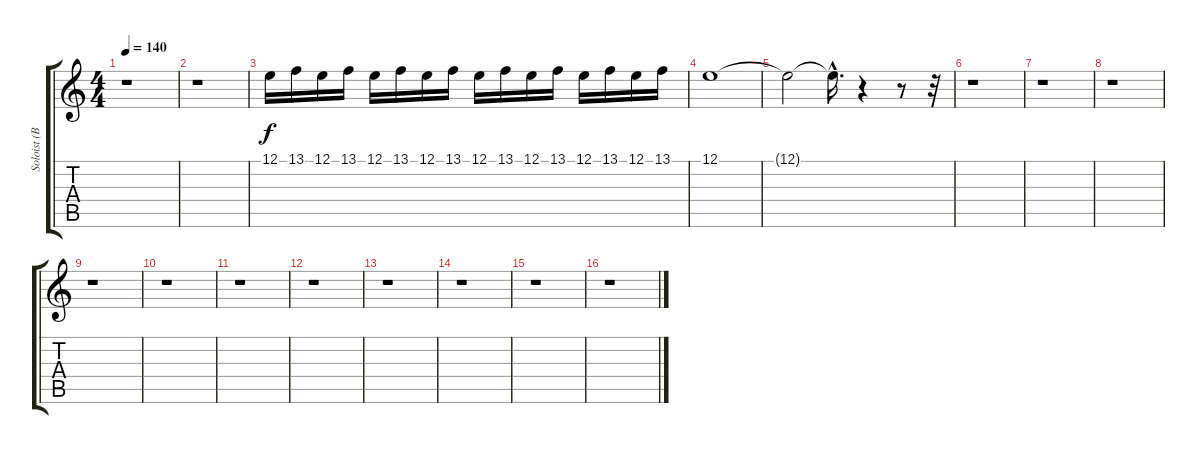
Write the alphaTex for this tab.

\track ("Soloist (BB)" "Soloist (B") {instrument flute}
\staff {score tabs}
\tuning (E4 B3 G3 D3 A2 E2) {hide}
\ts (4 4)
\tempo 140
\clef g2
\ks c
r.1{dy f instrument flute} |
r.1 |
12.1.16 13.1.16 12.1.16 13.1.16 12.1.16 13.1.16 12.1.16 13.1.16 12.1.16 13.1.16 12.1.16 13.1.16 12.1.16 13.1.16 12.1.16 13.1.16 |
12.1.1 |
12.1{t}.2 12.1{hac t}.16{d} r.4 r.8 r.32 |
r.1 |
r.1 |
r.1 |
r.1 |
r.1 |
r.1 |
r.1 |
r.1 |
r.1 |
r.1 |
r.1
